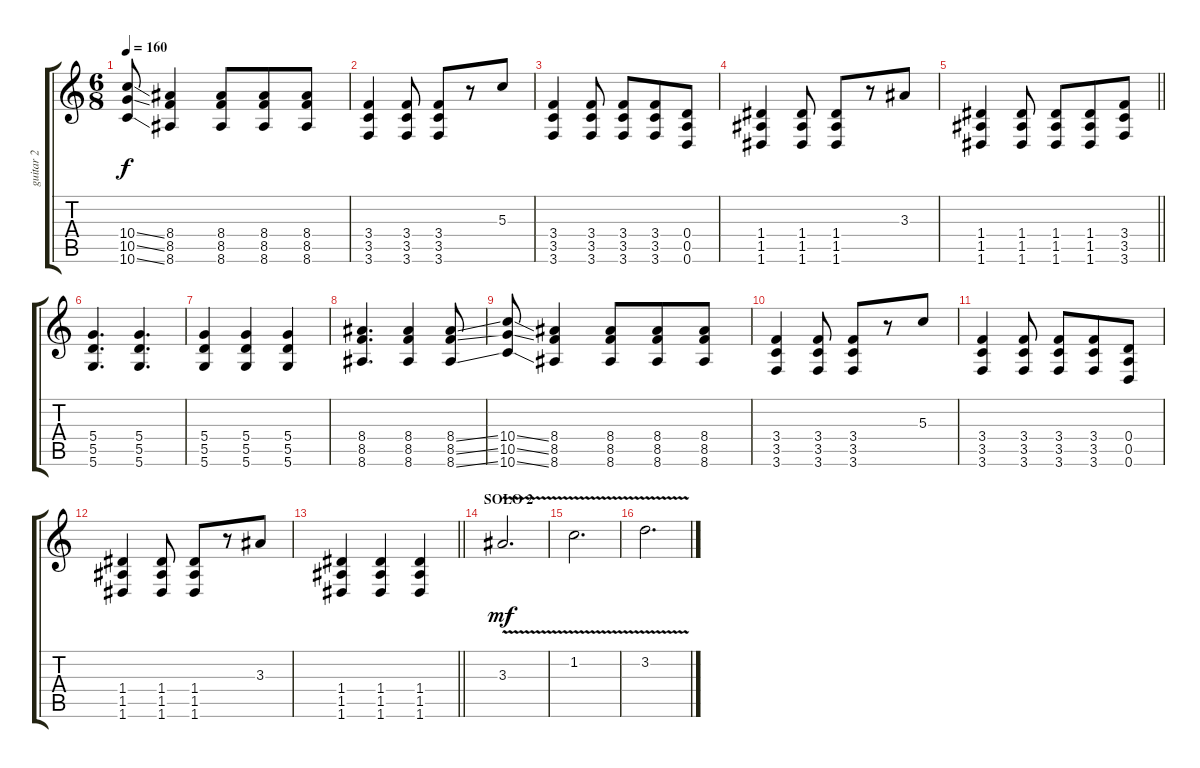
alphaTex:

\track ("guitar 2" "guitar 2") {instrument acousticguitarsteel}
\staff {score tabs}
\tuning (E4 B3 G3 D3 A2 D2) {hide}
\ts (6 8)
\tempo 160
\clef g2
\ks c
(10.4{ss} 10.5{ss} 10.6{ss}).8{dy f} (8.4 8.5 8.6).4 (8.4 8.5 8.6).8 (8.4 8.5 8.6).8 (8.4 8.5 8.6).8 |
(3.4 3.5 3.6).4 (3.4 3.5 3.6).8 (3.4 3.5 3.6).8 r.8 5.3.8 |
(3.4 3.5 3.6).4 (3.4 3.5 3.6).8 (3.4 3.5 3.6).8 (3.4 3.5 3.6).8 (0.4 0.5 0.6).8 |
(1.4 1.5 1.6).4 (1.4 1.5 1.6).8 (1.4 1.5 1.6).8 r.8 3.3.8 |
\barLineRight lightlight
(1.4 1.5 1.6).4 (1.4 1.5 1.6).8 (1.4 1.5 1.6).8 (1.4 1.5 1.6).8 (3.4 3.5 3.6).8 |
(5.4 5.5 5.6).4{d} (5.4 5.5 5.6).4{d} |
(5.4 5.5 5.6).4 (5.4 5.5 5.6).4 (5.4 5.5 5.6).4 |
(8.4 8.5 8.6).4{d} (8.4 8.5 8.6).4 (8.4{ss} 8.5{ss} 8.6{ss}).8 |
(10.4{ss} 10.5{ss} 10.6{ss}).8 (8.4 8.5 8.6).4 (8.4 8.5 8.6).8 (8.4 8.5 8.6).8 (8.4 8.5 8.6).8 |
(3.4 3.5 3.6).4 (3.4 3.5 3.6).8 (3.4 3.5 3.6).8 r.8 5.3.8 |
(3.4 3.5 3.6).4 (3.4 3.5 3.6).8 (3.4 3.5 3.6).8 (3.4 3.5 3.6).8 (0.4 0.5 0.6).8 |
(1.4 1.5 1.6).4 (1.4 1.5 1.6).8 (1.4 1.5 1.6).8 r.8 3.3.8 |
\barLineRight lightlight
(1.4 1.5 1.6).4 (1.4 1.5 1.6).4 (1.4 1.5 1.6).4 |
\section ("" "SOLO 2")
3.3{v}.2{d dy mf instrument lead1square} |
1.2{v}.2{d} |
3.2{v}.2{d}
